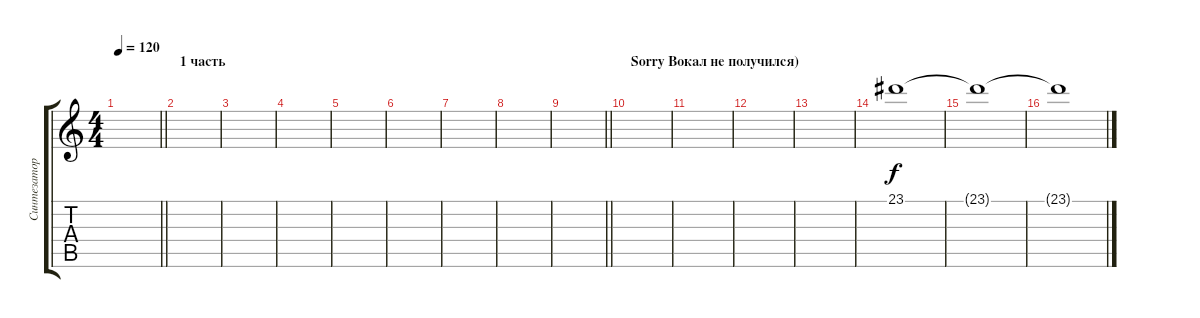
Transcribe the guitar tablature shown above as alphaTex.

\track ("Синтезатор" "Синтезатор") {instrument stringensemble1}
\staff {score tabs}
\tuning (E4 B3 G3 D3 A2 E2) {hide}
\ts (4 4)
\tempo 120
\clef g2
\barLineRight lightlight
\ks c
|
\section ("" "1 часть")
|
|
|
|
|
|
|
\barLineRight lightlight
|
\section ("" "Sorry Вокал не получился)")
|
|
|
|
23.1.1 |
23.1{t}.1 |
23.1{t}.1
